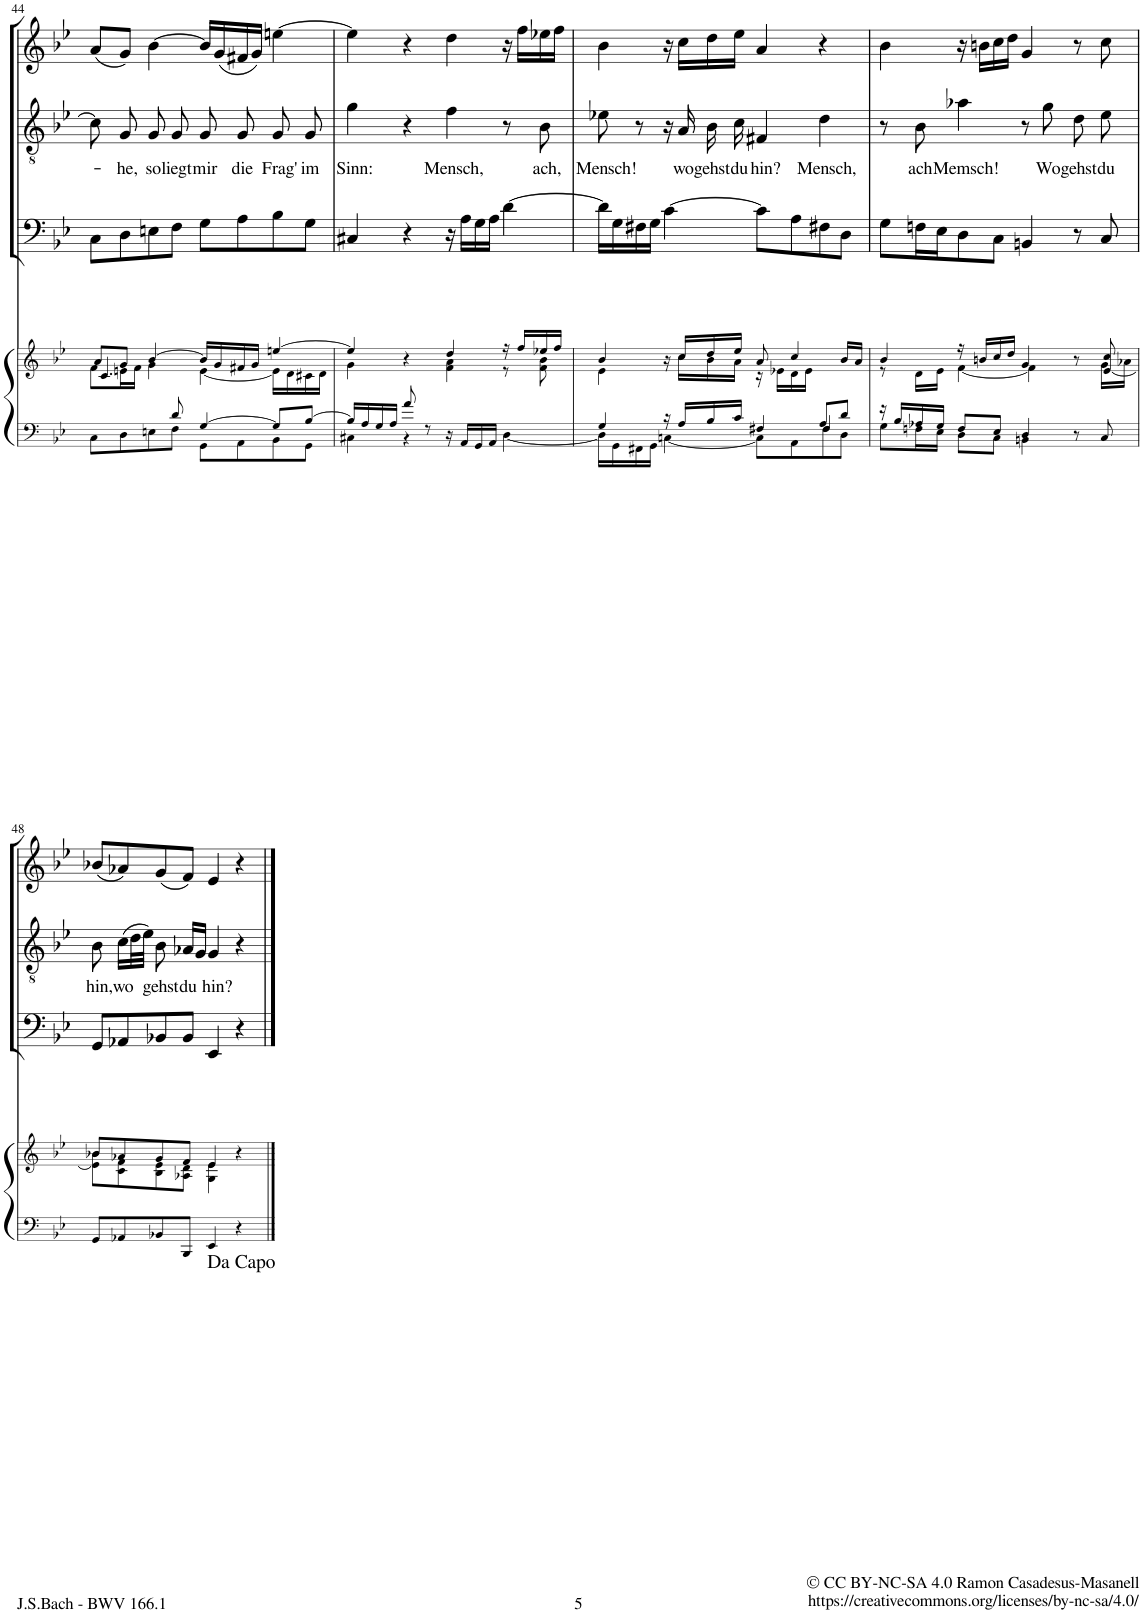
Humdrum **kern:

**kern	**kern	**kern	**kern	**text	**kern
*part4	*part4	*part3	*part2	*part2	*part1
*staff5	*staff4	*staff3	*staff2	*staff2	*staff1
*I"Piano reduction	*	*I"Continuo	*I"Tenore	*	*I"Oboe
*I'Pno	*	*	*	*	*I'Ob
!!LO:PB:g=z
*clefF4	*clefG2	*clefF4	*clefGv2	*	*clefG2
*k[b-e-]	*k[b-e-]	*k[b-e-]	*k[b-e-]	*	*k[b-e-]
*M4/4	*M4/4	*M4/4	*M4/4	*	*M4/4
*met(c)	*met(c)	*met(c)	*met(c)	*	*met(c)
=44	=44	=44	=44	=44	=44
*^	*^	*	*	*	*
*	*	*	*^	*	*	*	*
4.ryy	8C\L	8a/L	8f\L	4.c/	8C\L	8c\]	.	(8a/L
!	!	!	!	!	!	!	!LO:LY:b	!
.	8D\	8g/J	16en\L	.	8D\	8G/	-he,	8g/J)
.	.	.	16f\JJ	.	.	.	.	.
!	!	!	!	!	!	!	!LO:LY:b	!
.	8En\	[4b-/	4g\	.	8En\	8G/	so	[4b-\
!	!	!	!	!	!	!	!LO:LY:b	!
8d/	8F\J	.	.	2ryy	8F\J	8G/	liegt	.
!	!	!	!	!	!	!	!LO:LY:b	!
[4G/	8GG\L	16b-/LL]	[4e\	.	8G\L	8G/	mir	16b-/LL]
.	.	16g/	.	.	.	.	.	(16g/
!	!	!	!	!	!	!	!LO:LY:b	!
.	8AA\	16f#X/	.	.	8A\	8G/	die	16f#X/
.	.	16g/JJ	.	.	.	.	.	16g/JJ)
!	!	!	!	!	!	!	!LO:LY:b	!
8G/L]	8BB-\	[4een/	16e\LL]	.	8B-\	8G/	Frag'	[4een\
.	.	.	16d\	.	.	.	.	.
!	!	!	!	!	!	!	!LO:LY:b	!
[8B-/J	8GG\J	.	16c#X\	8ryy	8G\J	8G/	im	.
.	.	.	16d\JJ	.	.	.	.	.
*	*	*	*v	*v	*	*	*	*
=45	=45	=45	=45	=45	=45	=45	=45
!	!	!	!	!	!	!LO:LY:b	!
16B-/LL]	4C#X\	4ee/]	4g\	4C#X/	4g\	Sinn:	4ee\]
16A/	.	.	.	.	.	.	.
16G/	.	.	.	.	.	.	.
16A/JJ	.	.	.	.	.	.	.
8a/	4r	4r	4ryy	4r	4r	.	4r
8r	.	.	.	.	.	.	.
!	!	!	!	!	!	!LO:LY:b	!
16r	16ryy	4dd/	4f\ 4a\	16r	4f\	Mensch,	4dd\
16AA/LL	8.ryy	.	.	16A\LL	.	.	.
16GG/	.	.	.	16G\	.	.	.
16AA/JJ	.	.	.	16A\JJ	.	.	.
4ryy	[4D\	16r	8r	[4d\	8r	.	16r
.	.	16ff/LL	.	.	.	.	16ff\LL
!	!	!	!	!	!	!LO:LY:b	!
.	.	16ee-X/	8f\ 8b-\	.	8B-\	ach,	16ee-X\
.	.	16ff/JJ	.	.	.	.	16ff\JJ
=46	=46	=46	=46	=46	=46	=46	=46
*	*^	*	*	*	*	*	*
!	!	!	!	!	!	!	!LO:LY:b	!
2.ryy	4G/	16D\LL]	4b-/	4e-\	16d\LL]	8e-X\	Mensch!	4b-\
.	.	16GG\	.	.	16G\	.	.	.
.	.	16FF#X\	.	.	16F#X\	8r	.	.
.	.	16GG\JJ	.	.	16G\JJ	.	.	.
.	16r	[4Cn\	16r	16ryy	[4c\	16r	.	16r
!	!	!	!	!	!	!	!LO:LY:b	!
.	16A/LL	.	16cc/LL	16cc\LL	.	16A/	wo	16cc\LL
!	!	!	!	!	!	!	!LO:LY:b	!
.	16B-/	.	16dd/	16b-\	.	16B-\	gehst	16dd\
!	!	!	!	!	!	!	!LO:LY:b	!
.	16c/JJ	.	16ee-/JJ	16a\JJ	.	16c\	du	16ee-\JJ
!	!	!	!	!	!	!	!LO:LY:b	!
.	4F#X/	8C\L]	8a/	16r	8c\L]	4F#X/	hin?	4a/
.	.	.	.	16e-X\LL	.	.	.	.
.	.	8AA\	4cc/	16d\	8A\	.	.	.
.	.	.	.	16e-\JJ	.	.	.	.
!	!	!	!	!	!	!	!LO:LY:b	!
8A/L	4F#/	8F#\	.	4ryy	8F#X\	4d\	Mensch,	4r
8d/J	.	8D\J	16b-/LL	.	8D\J	.	.	.
.	.	.	16a/JJ	.	.	.	.	.
*	*v	*v	*	*	*	*	*	*
=47	=47	=47	=47	=47	=47	=47	=47
16r	8G\L	4b-/	8r	8G\L	8r	.	4b-\
16B-/LL	.	.	.	.	.	.	.
!	!	!	!	!	!	!LO:LY:b	!
16A-X/	16Fn\L	.	16d\LL	16Fn\L	8B-\	ach	.
16G/JJ	16E-\JJ	.	16e-\JJ	16E-\J	.	.	.
!	!	!	!	!	!	!LO:LY:b	!
8F/L	8D\L	16r	[4f\	8D\	4a-X\	Memsch!	16r
.	.	16bn/LL	.	.	.	.	16bn\LL
8E-/J	8C\J	16cc/	.	8C\J	.	.	16cc\
.	.	16dd/JJ	.	.	.	.	16dd\JJ
4D/	4BBn\	4g/	4f\]	4BBn/	8r	.	4g/
!	!	!	!	!	!	!LO:LY:b	!
.	.	.	.	.	8g\	Wo	.
!	!	!	!	!	!	!LO:LY:b	!
8r	8ryy	8r	8ryy	8r	8d\	gehst	8r
!	!	!	!	!	!	!LO:LY:b	!
8C/	8ryy	[<8e-/ 8cc/	16g\LL	8C/	8e-\	du	8cc\
.	.	.	16a-X\JJ	.	.	.	.
*v	*v	*	*	*	*	*	*
!!LO:LB:g=z
=48	=48	=48	=48	=48	=48	=48
!	!	!	!	!	!LO:LY:b	!
8GG/L	8b-X/L	8e-\] 8b-\L	8GG/L	8B-\	hin,	(8b-X/L
!	!	!	!	!	!LO:LY:b	!
8AA-X/	8a-X/	8c\ 8f\	8AA-X/	(16c\LL	wo	8a-X/)
.	.	.	.	32d\L	.	.
.	.	.	.	32e-\JJJ)	.	.
!	!	!	!	!	!LO:LY:b	!
8BB-X/	8g/	8B-\ 8e-\	8BB-X/	8B-\	gehst	(8g/
!	!	!	!	!	!LO:LY:b	!
8BBB-/J	8f/J	8A-X\ 8d\J	8BB-/J	16A-X/LL	du	8f/J)
.	.	.	.	16G/JJ	.	.
!	!	!	!	!	!LO:LY:b	!
4EE-/	4e-/	4G\ 4e-\	4EE-/	4G/	hin?	4e-/
4r	4r	4ryy	4r	4r	.	4r
*	*v	*v	*	*	*	*
==	==	==	==	==	==
*-	*-	*-	*-	*-	*-
